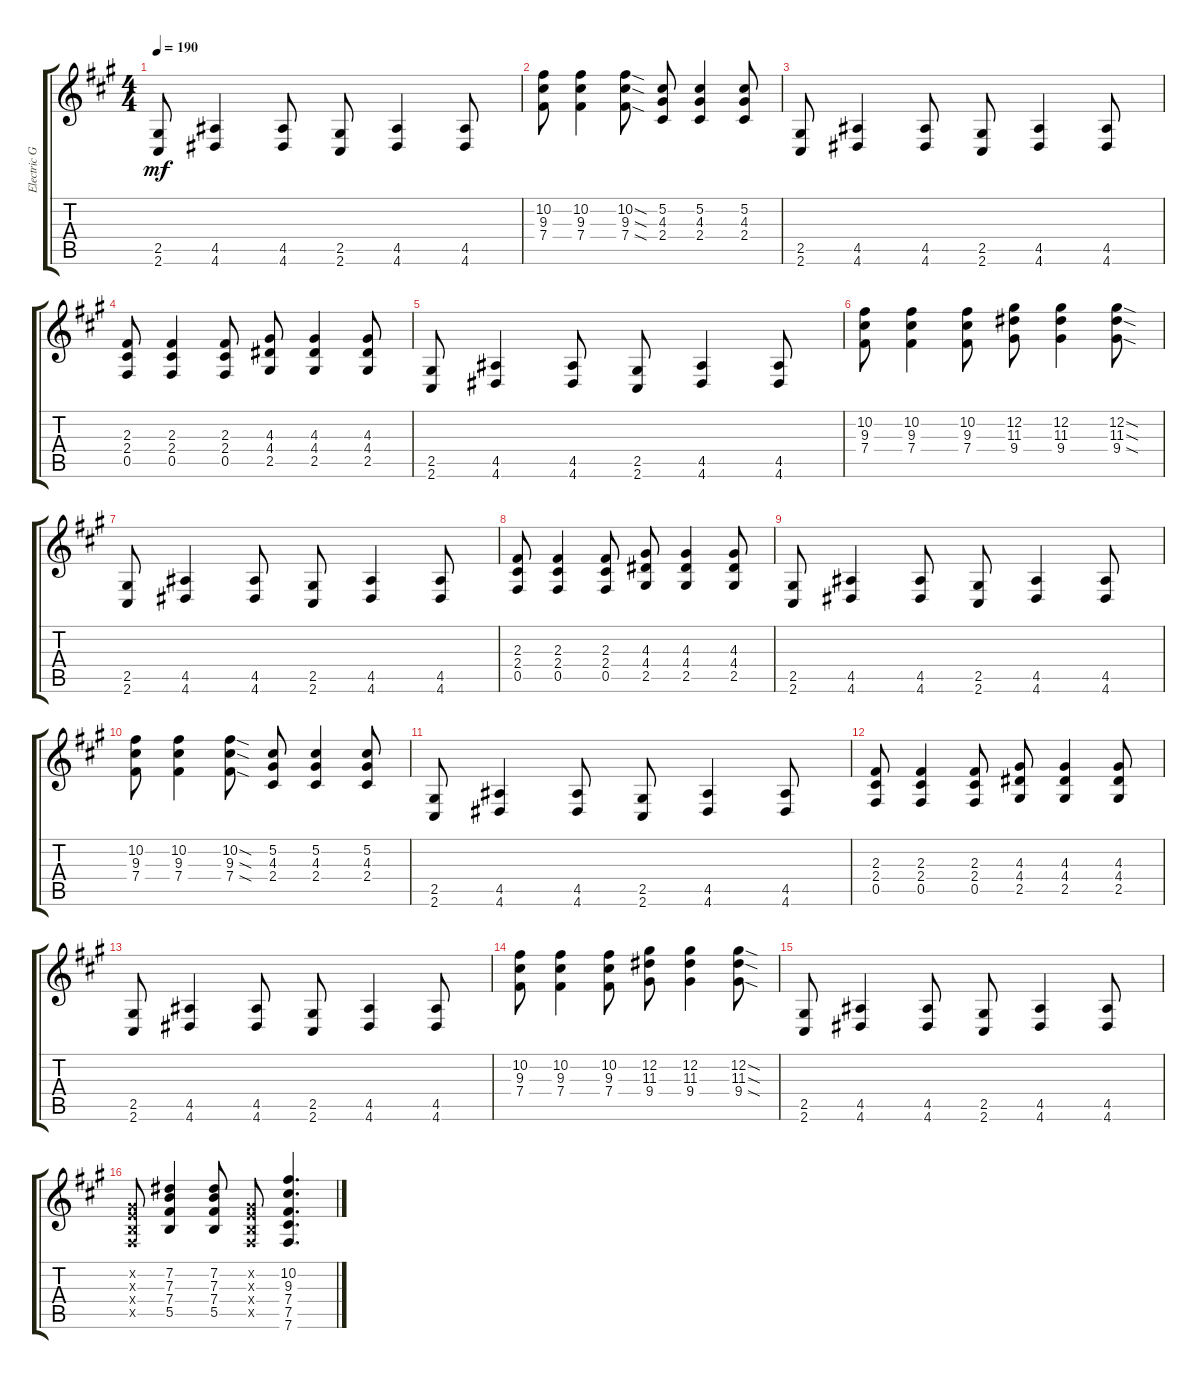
\track ("Electric Guitar <麗>" "Electric G") {instrument distortionguitar}
\staff {score tabs}
\tuning (Db4 Ab3 E3 B2 Gb2 B1) {hide}
\ts (4 4)
\tempo 190
\clef g2
\ks a
(2.5 2.6).8{dy mf} (4.5 4.6).4 (4.5 4.6).8 (2.5 2.6).8 (4.5 4.6).4 (4.5 4.6).8 |
(10.2 9.3 7.4).8 (10.2 9.3 7.4).4 (10.2{sod} 9.3{sod} 7.4{sod}).8 (5.2 4.3 2.4).8 (5.2 4.3 2.4).4 (5.2 4.3 2.4).8 |
(2.5 2.6).8 (4.5 4.6).4 (4.5 4.6).8 (2.5 2.6).8 (4.5 4.6).4 (4.5 4.6).8 |
(2.3 2.4 0.5).8 (2.3 2.4 0.5).4 (2.3 2.4 0.5).8 (4.3 4.4 2.5).8 (4.3 4.4 2.5).4 (4.3 4.4 2.5).8 |
(2.5 2.6).8 (4.5 4.6).4 (4.5 4.6).8 (2.5 2.6).8 (4.5 4.6).4 (4.5 4.6).8 |
(10.2 9.3 7.4).8 (10.2 9.3 7.4).4 (10.2 9.3 7.4).8 (12.2 11.3 9.4).8 (12.2 11.3 9.4).4 (12.2{sod} 11.3{sod} 9.4{sod}).8 |
\section ("" "")
(2.5 2.6).8 (4.5 4.6).4 (4.5 4.6).8 (2.5 2.6).8 (4.5 4.6).4 (4.5 4.6).8 |
(2.3 2.4 0.5).8 (2.3 2.4 0.5).4 (2.3 2.4 0.5).8 (4.3 4.4 2.5).8 (4.3 4.4 2.5).4 (4.3 4.4 2.5).8 |
(2.5 2.6).8 (4.5 4.6).4 (4.5 4.6).8 (2.5 2.6).8 (4.5 4.6).4 (4.5 4.6).8 |
(10.2 9.3 7.4).8 (10.2 9.3 7.4).4 (10.2{sod} 9.3{sod} 7.4{sod}).8 (5.2 4.3 2.4).8 (5.2 4.3 2.4).4 (5.2 4.3 2.4).8 |
(2.5 2.6).8 (4.5 4.6).4 (4.5 4.6).8 (2.5 2.6).8 (4.5 4.6).4 (4.5 4.6).8 |
(2.3 2.4 0.5).8 (2.3 2.4 0.5).4 (2.3 2.4 0.5).8 (4.3 4.4 2.5).8 (4.3 4.4 2.5).4 (4.3 4.4 2.5).8 |
(2.5 2.6).8 (4.5 4.6).4 (4.5 4.6).8 (2.5 2.6).8 (4.5 4.6).4 (4.5 4.6).8 |
(10.2 9.3 7.4).8 (10.2 9.3 7.4).4 (10.2 9.3 7.4).8 (12.2 11.3 9.4).8 (12.2 11.3 9.4).4 (12.2{sod} 11.3{sod} 9.4{sod}).8 |
\section ("" "")
(2.5 2.6).8 (4.5 4.6).4 (4.5 4.6).8 (2.5 2.6).8 (4.5 4.6).4 (4.5 4.6).8 |
(0.2{x} 0.3{x} 0.4{x} 0.5{x}).8 (7.2 7.3 7.4 5.5).4 (7.2 7.3 7.4 5.5).8 (0.2{x} 0.3{x} 0.4{x} 0.5{x}).8 (10.2 9.3 7.4 7.5 7.6).4{d}
